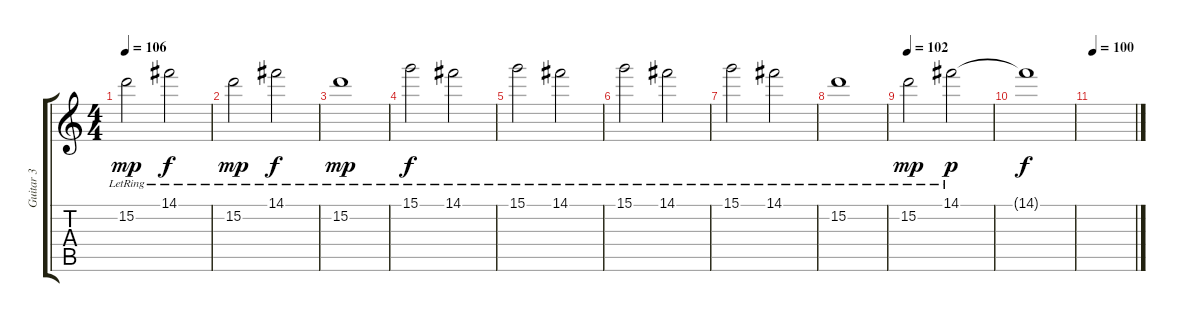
\track ("Guitar 3" "Guitar 3") {instrument electricguitarjazz}
\staff {score tabs}
\tuning (E4 B3 G3 D3 A2 E2) {hide}
\ts (4 4)
\tempo 106
\clef g2
\ks c
15.2{lr}.2{dy mp} 14.1{lr}.2{dy f} |
15.2{lr}.2{dy mp} 14.1{lr}.2{dy f} |
15.2{lr}.1{dy mp} |
15.1{lr}.2{dy f} 14.1{lr}.2 |
15.1{lr}.2 14.1{lr}.2 |
15.1{lr}.2 14.1{lr}.2 |
15.1{lr}.2 14.1{lr}.2 |
15.2{lr}.1 |
\tempo 102
15.2{lr}.2{dy mp} 14.1{lr}.2{dy p} |
14.1{t}.1{dy f} |
\tempo 100
